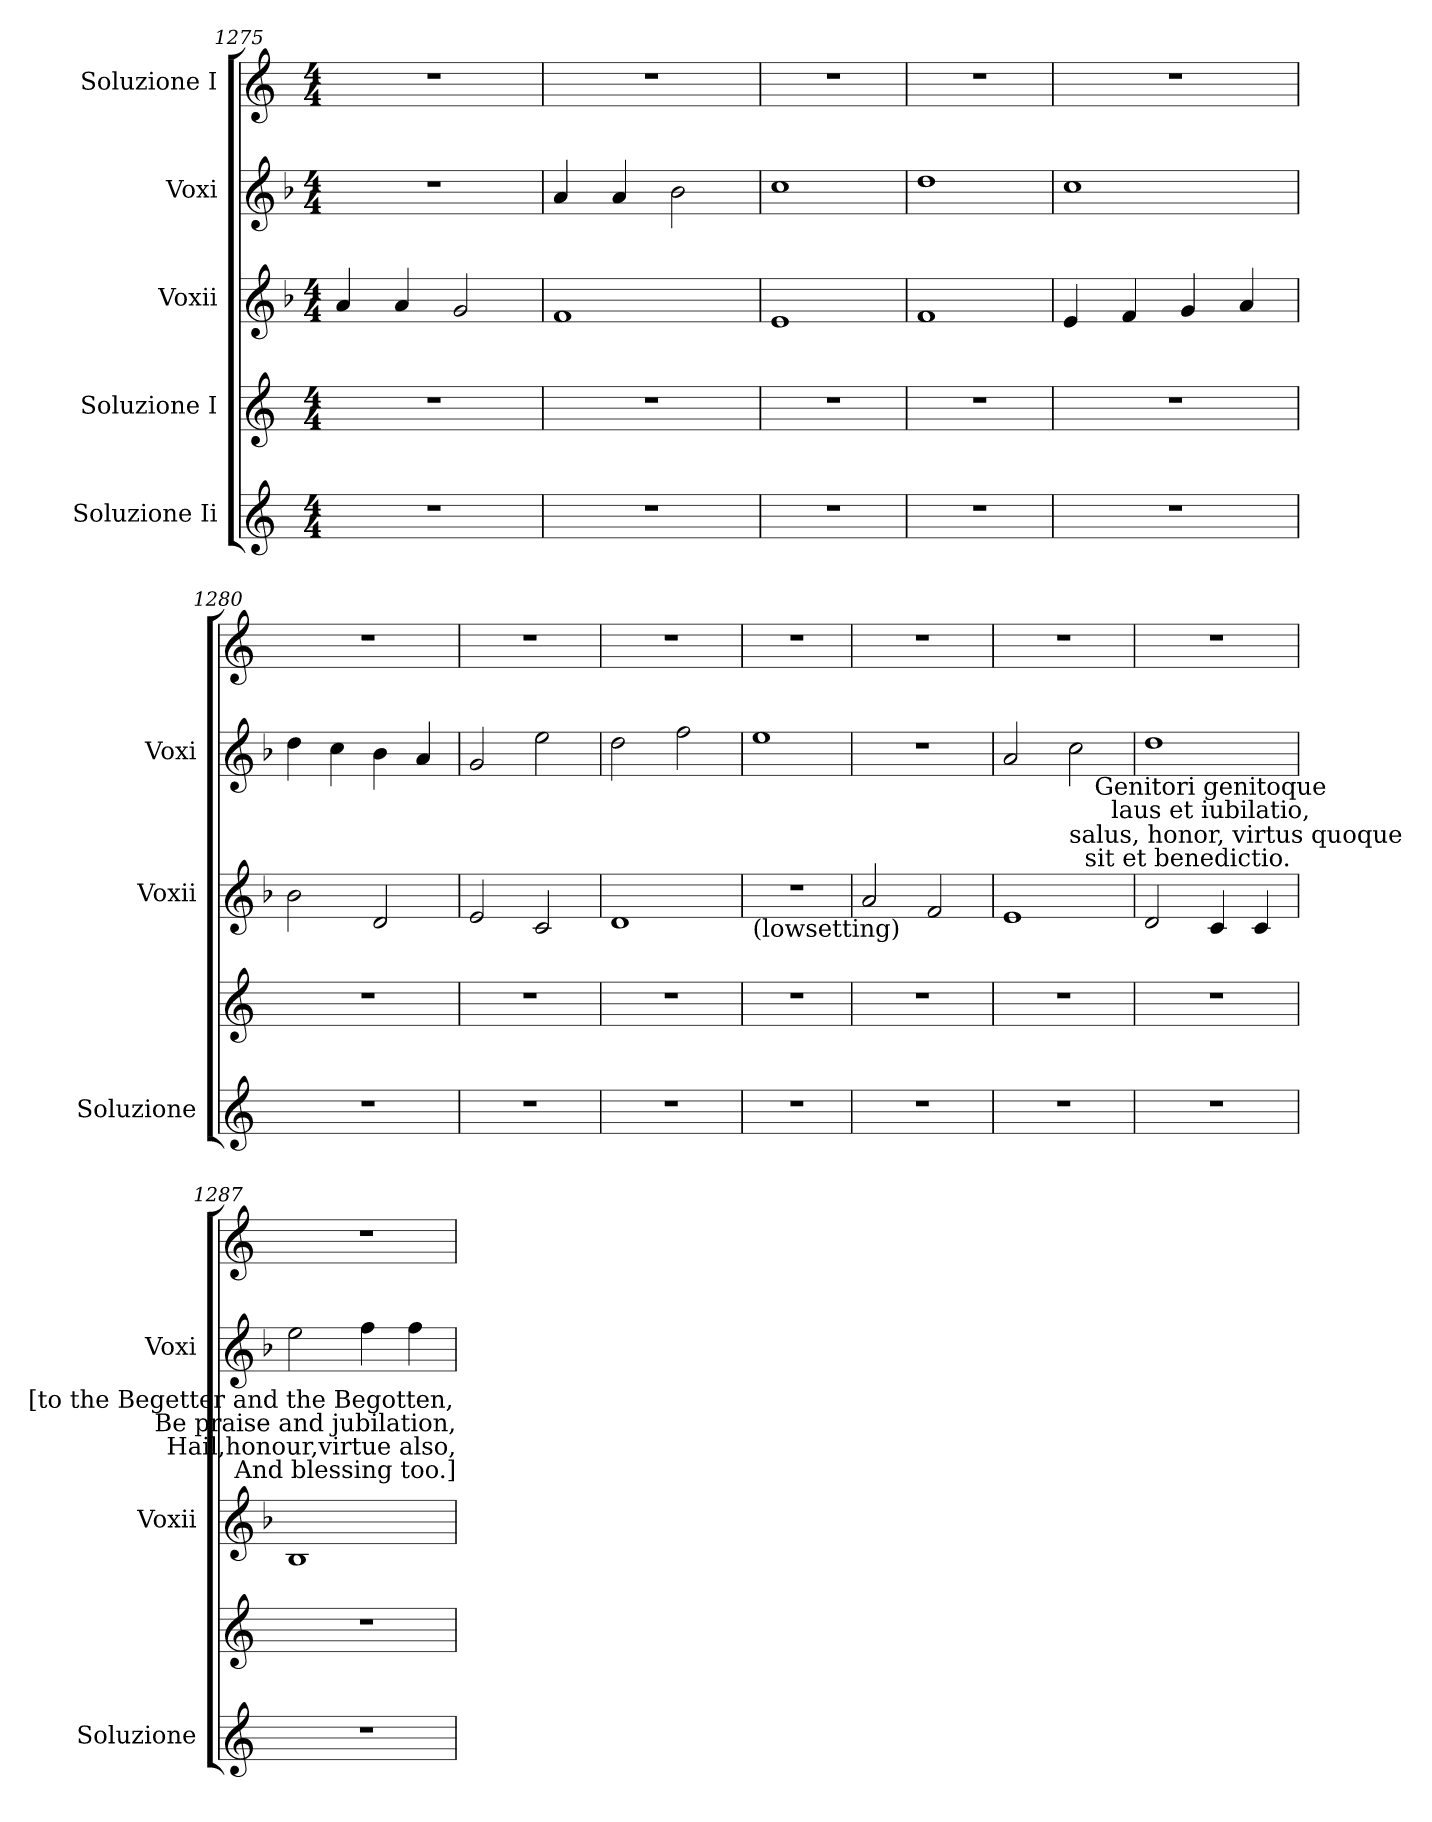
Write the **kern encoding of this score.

**kern	**kern	**kern	**kern	**kern
*part5	*part4	*part3	*part2	*part1
*staff5	*staff4	*staff3	*staff2	*staff1
*I"Soluzione Ii	*I"Soluzione I	*I"Voxii	*I"Voxi	*I"Soluzione I
*I'Soluzione	*	*I'Voxii	*I'Voxi	*
!!LO:LB:g=z
*clefG2	*clefG2	*clefG2	*clefG2	*clefG2
*k[]	*k[]	*k[b-]	*k[b-]	*k[]
*C:	*C:	*F:	*F:	*C:
*M4/4	*M4/4	*M4/4	*M4/4	*M4/4
=1275	=1275	=1275	=1275	=1275
1r	1r	4a/	1r	1r
.	.	4a/	.	.
.	.	2g/	.	.
=1276	=1276	=1276	=1276	=1276
1r	1r	1f	4a/	1r
.	.	.	4a/	.
.	.	.	2b-\	.
=1277	=1277	=1277	=1277	=1277
1r	1r	1e	1cc	1r
=1278	=1278	=1278	=1278	=1278
1r	1r	1f	1dd	1r
=1279	=1279	=1279	=1279	=1279
1r	1r	4e/	1cc	1r
.	.	4f/	.	.
.	.	4g/	.	.
.	.	4a/	.	.
=1280	=1280	=1280	=1280	=1280
1r	1r	2b-\	4dd\	1r
.	.	.	4cc\	.
.	.	2d/	4b-\	.
.	.	.	4a/	.
=1281	=1281	=1281	=1281	=1281
1r	1r	2e/	2g/	1r
.	.	2c/	2ee\	.
=1282	=1282	=1282	=1282	=1282
1r	1r	1d	2dd\	1r
.	.	.	2ff\	.
!!LO:PB:g=z
=1283	=1283	=1283	=1283	=1283
!	!	!LO:TX:b:t=(lowsetting)	!	!
1r	1r	1r	1ee	1r
=1284	=1284	=1284	=1284	=1284
1r	1r	2a/	1r	1r
.	.	2f/	.	.
=1285	=1285	=1285	=1285	=1285
*	*	*^	*	*
1r	1r	1e	2ryy	2a/	1r
!	!	!	!LO:TX:a:t=salus, honor, virtus quoque\n       sit et benedictio.	!	!
.	.	.	2ryy	2cc\	.
=1286	=1286	=1286	=1286	=1286	=1286
!	!	!LO:TX:b:t=(thomasaquinas)	!	!	!
*	*	*v	*v	*^	*
1r	1r	2d/	1dd	2ryy	1r
!	!	!	!	!LO:TX:b:cj:t=Genitori genitoque\nlaus et iubilatio,	!
.	.	4c/	.	2ryy	.
.	.	4c/	.	.	.
*	*	*	*v	*v	*
=1287	=1287	=1287	=1287	=1287
1r	1r	1B-	2ee\	1r
.	.	.	4ff\	.
.	.	.	4ff\	.
!	!	!LO:TX:a:t=[to the Begetter and the Begotten,\n         Be praise and jubilation,\n        Hail,honour,virtue also,\n             And blessing too.]	!	!
=	=	=	=	=
*-	*-	*-	*-	*-
